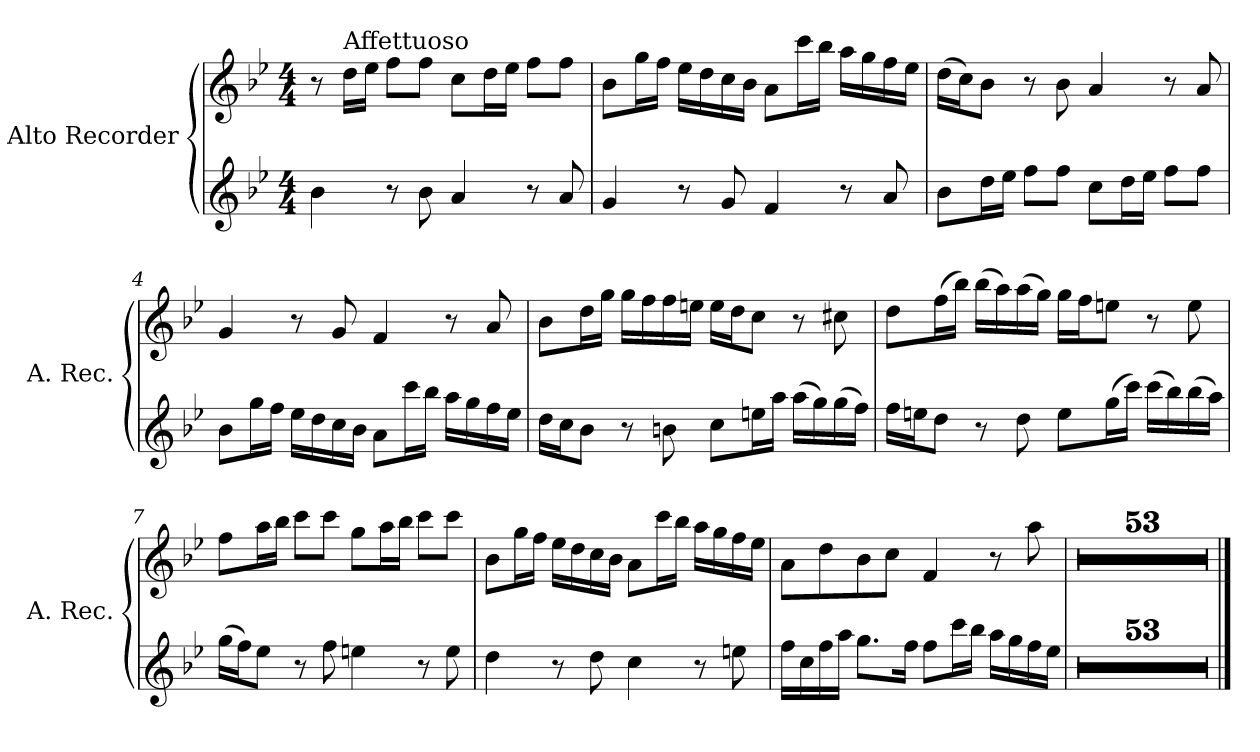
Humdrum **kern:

**kern	**kern
*part2	*part1
*staff2	*staff1
*I"Alto Recorder	*I"Alto Recorder
*I'A. Rec.	*I'A. Rec.
*clefG2	*clefG2
*k[b-e-]	*k[b-e-]
*B-:	*B-:
*M4/4	*M4/4
=1	=1
4b-\	8r
!	!LO:TX:a:t=Affettuoso
.	16dd\LL
.	16ee-\JJ
8r	8ff\L
8b-\	8ff\J
4a/	8cc\L
.	16dd\L
.	16ee-\JJ
8r	8ff\L
8a/	8ff\J
=2	=2
4g/	8b-\L
.	16gg\L
.	16ff\JJ
8r	16ee-\LL
.	16dd\
8g/	16cc\
.	16b-\JJ
4f/	8a\L
.	16ccc\L
.	16bb-\JJ
8r	16aa\LL
.	16gg\
8a/	16ff\
.	16ee-\JJ
=3	=3
8b-\L	(16dd\LL
.	16cc\J)
16dd\L	8b-\J
16ee-\JJ	.
8ff\L	8r
8ff\J	8b-\
8cc\L	4a/
16dd\L	.
16ee-\JJ	.
8ff\L	8r
8ff\J	8a/
!!LO:LB:g=z
=4	=4
8b-\L	4g/
16gg\L	.
16ff\JJ	.
16ee-\LL	8r
16dd\	.
16cc\	8g/
16b-\JJ	.
8a\L	4f/
16ccc\L	.
16bb-\JJ	.
16aa\LL	8r
16gg\	.
16ff\	8a/
16ee-\JJ	.
=5	=5
16dd\LL	8b-\L
16cc\J	.
8b-\J	16dd\L
.	16gg\JJ
8r	16gg\LL
.	16ff\
8bn\	16ff\
.	16een\JJ
8cc\L	16ee\LL
.	16dd\J
16een\L	8cc\J
16aa\JJ	.
(16aa\LL	8r
16gg\)	.
(16gg\	8cc#X\
16ff\JJ)	.
!!LO:LB:g=z
=6	=6
16ff\LL	8dd\L
16een\J	.
8dd\J	(16ff\L
.	16bb-\JJ)
8r	(16bb-\LL
.	16aa\)
8dd\	(16aa\
.	16gg\JJ)
8ee\L	16gg\LL
.	16ff\J
(16gg\L	8een\J
16ccc\JJ)	.
(16ccc\LL	8r
16bb-\)	.
(16bb-\	8ee\
16aa\JJ)	.
=7	=7
(16gg\LL	8ff\L
16ff\J)	.
8ee-\J	16aa\L
.	16bb-\JJ
8r	8ccc\L
8ff\	8ccc\J
4een\	8gg\L
.	16aa\L
.	16bb-\JJ
8r	8ccc\L
8ee\	8ccc\J
!!LO:LB:g=z
=8	=8
4dd\	8b-\L
.	16gg\L
.	16ff\JJ
8r	16ee-\LL
.	16dd\
8dd\	16cc\
.	16b-\JJ
4cc\	8a\L
.	16ccc\L
.	16bb-\JJ
8r	16aa\LL
.	16gg\
8een\	16ff\
.	16ee-\JJ
=9	=9
16ff\LL	8a\L
16cc\	.
16ff\	8dd\
16aa\JJ	.
8.gg\L	8b-\
.	8cc\J
16ff\Jk	.
8ff\L	4f/
16ccc\L	.
16bb-\JJ	.
16aa\LL	8r
16gg\	.
16ff\	8aa\
16ee-\JJ	.
=10	=10
1r	1r
=11	=11
1r	1r
=12	=12
1r	1r
=13	=13
1r	1r
=14	=14
1r	1r
=15	=15
1r	1r
!!LO:LB:g=z
=16	=16
1r	1r
=17	=17
1r	1r
=18	=18
1r	1r
=19	=19
1r	1r
=20	=20
1r	1r
=21	=21
1r	1r
=22	=22
1r	1r
=23	=23
1r	1r
=24	=24
1r	1r
=25	=25
1r	1r
=26	=26
1r	1r
=27	=27
1r	1r
=28	=28
1r	1r
=29	=29
1r	1r
=30	=30
1r	1r
=31	=31
1r	1r
=32	=32
1r	1r
=33	=33
1r	1r
=34	=34
1r	1r
!!LO:PB:g=z
=35	=35
1r	1r
=36	=36
1r	1r
=37	=37
1r	1r
=38	=38
1r	1r
=39	=39
1r	1r
=40	=40
1r	1r
=41	=41
1r	1r
=42	=42
1r	1r
=43	=43
1r	1r
=44	=44
1r	1r
=45	=45
1r	1r
=46	=46
1r	1r
=47	=47
1r	1r
=48	=48
1r	1r
=49	=49
1r	1r
=50	=50
1r	1r
=51	=51
1r	1r
=52	=52
1r	1r
=53	=53
1r	1r
=54	=54
1r	1r
!!LO:LB:g=z
=55	=55
1r	1r
=56	=56
1r	1r
=57	=57
1r	1r
=58	=58
1r	1r
=59	=59
1r	1r
=60	=60
1r	1r
=61	=61
1r	1r
=62	=62
1r	1r
==	==
*-	*-
